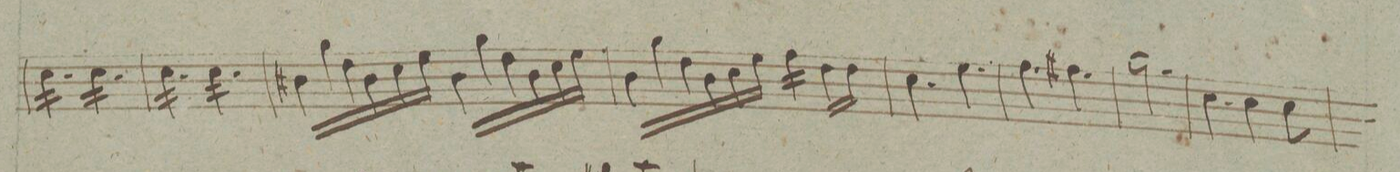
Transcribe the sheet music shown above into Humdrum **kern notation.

**kern	**dynam
*I"Fagotto	*
*clefF4	*
*k[f#c#g#]	*
*M6/8	*
*tremolo	*
16E\LL	.
16E\	.
16E\	.
16E\	.
16E\	.
16E\JJ	.
16E\LL	.
16E\	.
16E\	.
16E\	.
16E\	.
16E\JJ	.
=14	=14
16E\LL	.
16E\	.
16E\	.
16E\	.
16E\	.
16E\JJ	.
16E\LL	.
16E\	.
16E\	.
16E\	.
16E\	.
16E\JJ	.
*Xtremolo	*
=15	=15
16D#X\LL	.
16B\	.
16F#\	.
16D#\	.
16E\	.
16G#\JJ	.
16D#\LL	.
16B\	.
16F#\	.
16D#\	.
16E\	.
16G#\JJ	.
=16	=16
16D\LL	.
16B\	.
16F#\	.
16D\	.
16E\	.
16G#\JJ	.
*tremolo	*
16A\LL	.
16A\	.
16A\	.
16A\JJ	.
*Xtremolo	*
16F#\LL	.
16F#\JJ	.
=17	=17
4.E\	.
4.G#\	.
=18	=18
4.A\	.
4.A#X\	.
=19	=19
*2\right	*
2.B\	.
=20	=20
4.E\	.
4E\	.
8E\	.
=21	=21
*-	*-
